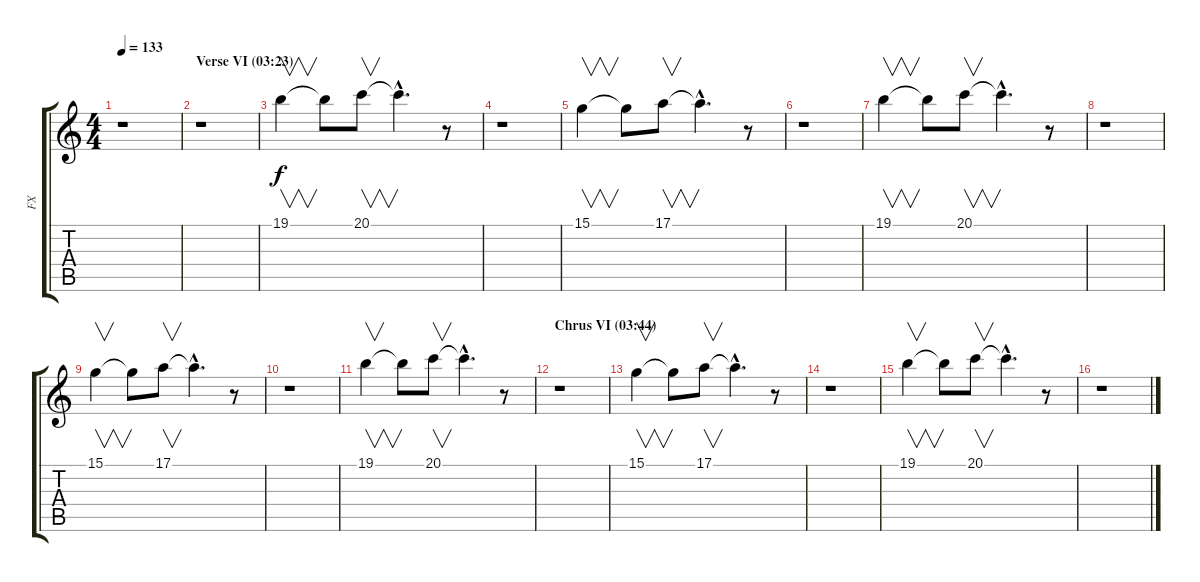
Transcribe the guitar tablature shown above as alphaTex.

\track ("FX" "FX") {instrument lead2sawtooth}
\staff {score tabs}
\tuning (E4 B3 G3 D3 A2 E2) {hide}
\ts (4 4)
\tempo 133
\clef g2
\ks c
r.1{dy f} |
\section ("" "Verse VI (03:23)")
r.1 |
19.1.4{v} 19.1{t}.8 20.1.8{v} 20.1{hac t}.4{d} r.8 |
r.1 |
15.1.4{v} 15.1{t}.8 17.1.8{v} 17.1{hac t}.4{d} r.8 |
r.1 |
19.1.4{v} 19.1{t}.8 20.1.8{v} 20.1{hac t}.4{d} r.8 |
r.1 |
15.1.4{v} 15.1{t}.8 17.1.8{v} 17.1{hac t}.4{d} r.8 |
r.1 |
19.1.4{v} 19.1{t}.8 20.1.8{v} 20.1{hac t}.4{d} r.8 |
\section ("" "Chrus VI (03:44)")
r.1 |
15.1.4{v} 15.1{t}.8 17.1.8{v} 17.1{hac t}.4{d} r.8 |
r.1 |
19.1.4{v} 19.1{t}.8 20.1.8{v} 20.1{hac t}.4{d} r.8 |
r.1
